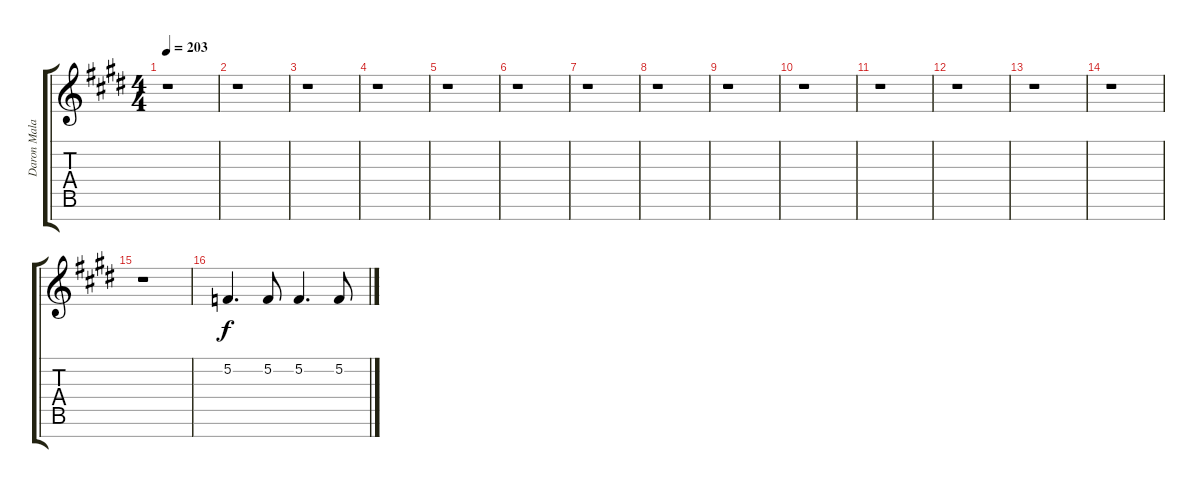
\track ("Daron Malakian [Vocals]" "Daron Mala") {instrument clarinet}
\staff {score tabs}
\tuning (F4 C4 Ab3 Eb3 Bb2 F2 C2) {hide}
\ts (4 4)
\tempo 203
\clef g2
\ks c#minor
r.1{dy f} |
r.1 |
r.1 |
r.1 |
r.1 |
r.1 |
r.1 |
r.1 |
r.1 |
r.1 |
r.1 |
r.1 |
r.1 |
r.1 |
r.1 |
5.2.4{d volume 14} 5.2.8 5.2.4{d} 5.2.8
